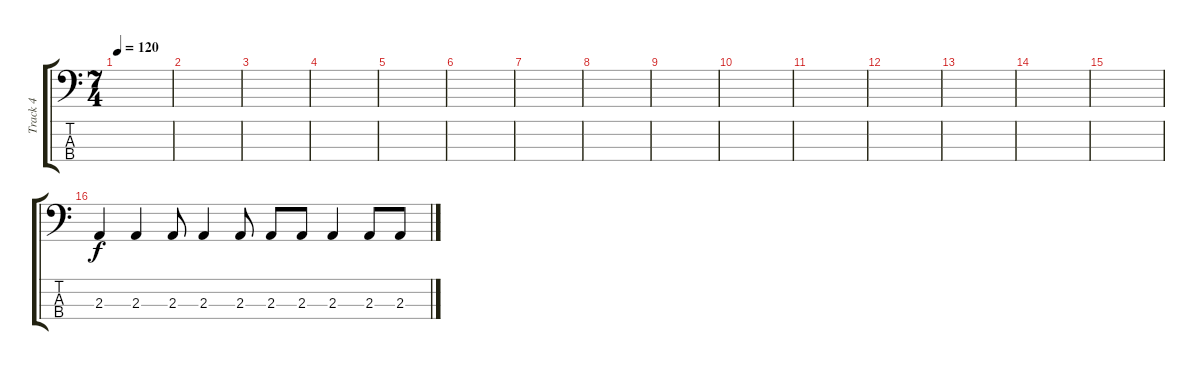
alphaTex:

\track ("Track 4" "Track 4") {instrument electricbasspick}
\staff {score tabs}
\tuning (F2 C2 G1 C1) {hide}
\ts (7 4)
\tempo 120
\clef f4
\ks c
|
|
|
|
|
|
|
|
|
|
|
|
|
|
|
2.3.4 2.3.4 2.3.8 2.3.4 2.3.8 2.3.8 2.3.8 2.3.4 2.3.8 2.3.8
